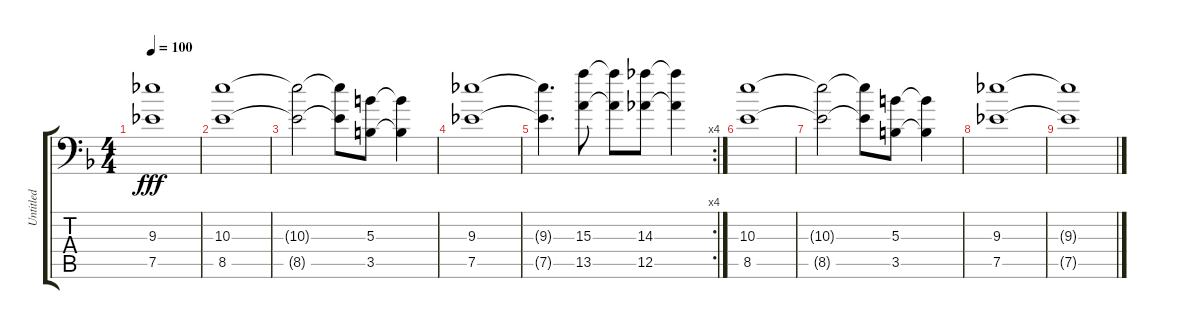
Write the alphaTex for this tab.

\track ("Untitled" "Untitled") {instrument overdrivenguitar}
\staff {score tabs}
\tuning (Eb4 Bb3 Gb3 Db3 Ab2 Ab1) {hide}
\ts (4 4)
\tempo 100
\clef f4
\ks f
(9.3{t} 7.5{t}).1{dy fff} |
(10.3 8.5).1 |
(10.3{t} 8.5{t}).2 (10.3{t} 8.5{t}).8 (5.3 3.5).8 (5.3{t} 3.5{t}).4 |
(9.3 7.5).1 |
\rc 4
(9.3{t} 7.5{t}).4{d} (15.3 13.5).8 (15.3{t} 13.5{t}).8 (14.3 12.5).8 (14.3{t} 12.5{t}).4 |
(10.3 8.5).1 |
(10.3{t} 8.5{t}).2 (10.3{t} 8.5{t}).8 (5.3 3.5).8 (5.3{t} 3.5{t}).4 |
(9.3 7.5).1 |
(9.3{t} 7.5{t}).1
